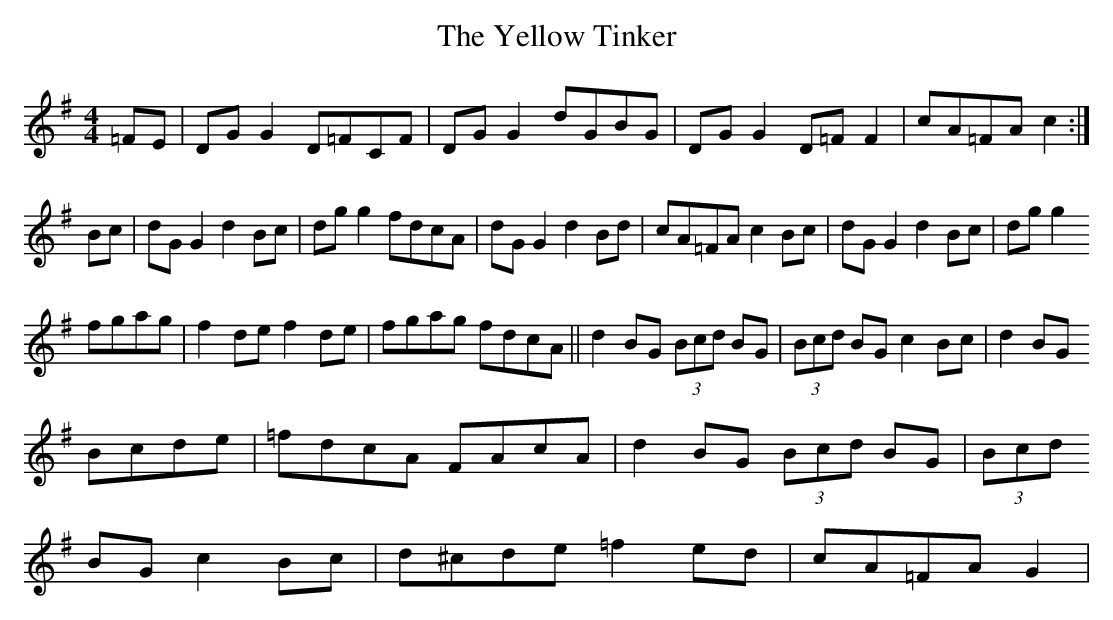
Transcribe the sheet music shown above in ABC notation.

X:1
T:The Yellow Tinker
M:4/4
L:1/8
K:G
=FE|DG G2 D=FCF|DG G2 dGBG|DG G2 D=F F2|cA=FA c2:|
Bc|dG G2 d2 Bc|dg g2 fdcA|dG G2 d2 Bd|cA=FA c2 Bc|dG G2 d2 Bc|dg g2
fgag |f2 de f2 de|fgag fdcA|| d2 BG (3Bcd BG|(3Bcd BG c2 Bc|d2 BG
Bcde|=fdcA FAcA|d2 BG (3Bcd BG|(3Bcd
BG c2 Bc|d^cde =f2 ed|cA=FA G2|
